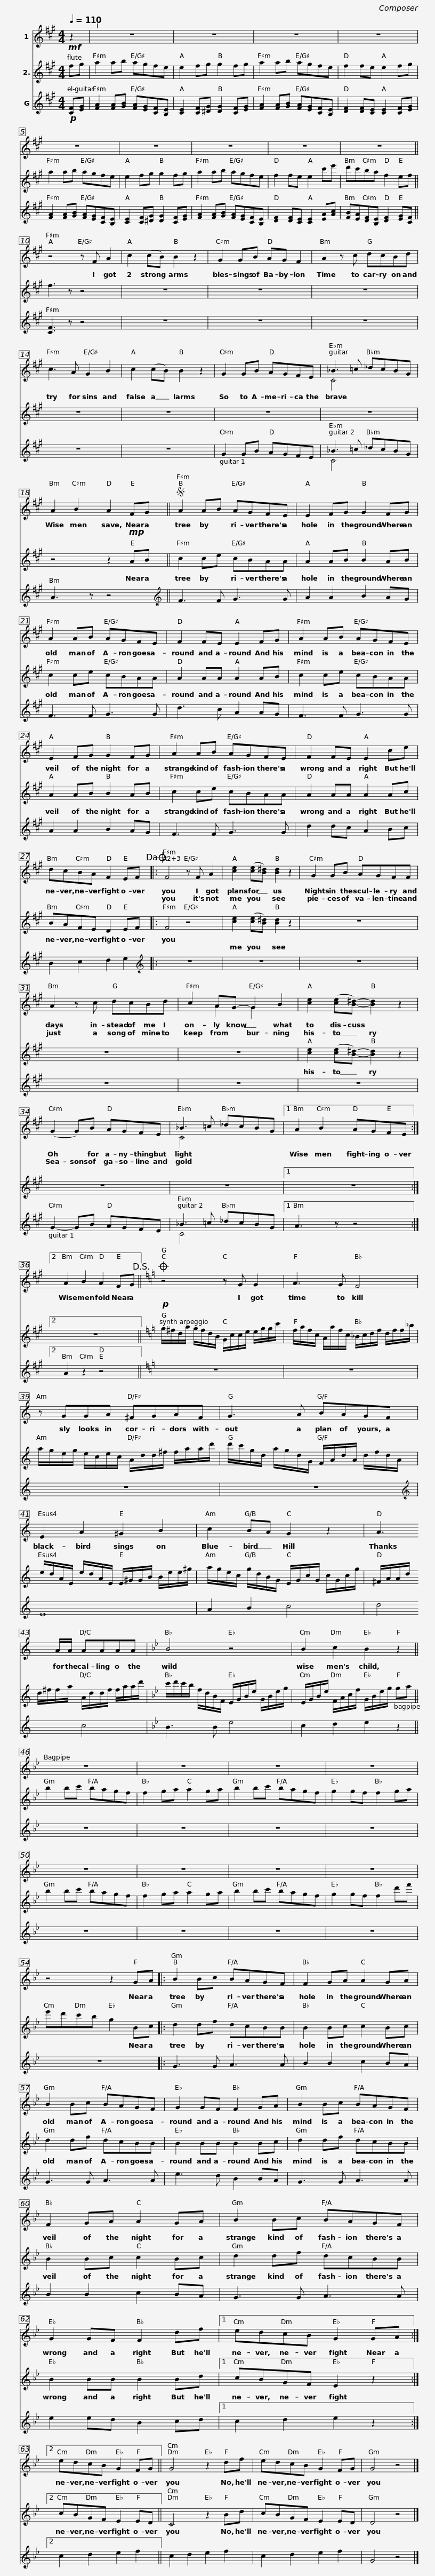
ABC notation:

X:1
%%score ( 1 2 ) 3 ( 4 5 )
L:1/8
Q:1/4=110
M:4/4
I:linebreak $
K:A
V:1 treble
V:2 treble
V:3 treble
V:4 treble
V:5 treble
V:1
 z2 | z8 | z8 | z8 | z8 | %5
 z8 |$ z8 | z8 | z8 | z8 || %10
 z4 z F A2 | c2 (cB) B2 z2 |$ G2 GB AG F2 | A2 z c dcBd | c3 A G2 B2 | %15
 c2 (cB) B2 z2 |$ G2 GB AGFE | _B3 =c _dcBG | A2 B2 A2 FG ||S A2 AB AGFE |$ %20
 E2 FG G2 FG | A2 AB AGFE | F2 FE E2 FG |$ A2 AB AGFE | E2 FG G2 FG | %25
 A2 AB AGFE |$ F2 FE E2 ce | dcBA F2 EF!dacoda! |: F4 z F A2 | [ce]2 ([ce][B^d]) [Bd]2 z2 |$ %30
 G2 GB AGFF | A2 z c dcBd | c2 AG- G2 B2 | [ce]2 ([ce][B^d]-) [Bd]2 z2 |$ (G2 G)B AGFE | %35
 _B3 =c _dcBG |1 A2 B2 AGFE :|2 A2 B2 A2 FG!D.S.! ||$[K:C]O z4 z G G2 | A3 G F4 | %40
 z GGA ^FGAF |$ G3 A BAGF | E2 A2 ^G2 B2 | c2 BA G2 z2 |$ A3 A/A/ AAAA | %45
[K:Bb] B4 z4 | B2 c2 B2 z2 ||$ z8 | z8 | z8 | %50
 z8 | z8 | z8 |$ z8 | z8 | %55
 z4 z2 GA |: B2 Bc BAGF |$ F2 GA A2 GA | B2 Bc BAGF | G2 GF F2 GA | %60
 B2 Bc BAGF |$ F2 GA A2 GA | B2 Bc BAGF | G2 GF F2 df |1$ edcB G2 GA :|2 %65
 edcB G2 FG || G4 z2 df | edcB G2 FG |$ G4 z4 |] %69
V:2
 x2 | x8 | x8 | x8 | x8 | %5
 x8 |$ x8 | x8 | x8 | x8 || %10
 x8 | x8 |$ x8 | x8 | x8 | %15
 x8 |$ x8 | C4 x4 | x8 || x8 |$ %20
 x8 | x8 | x8 |$ x8 | x8 | %25
 x8 |$ x8 | x8 |: x8 | x8 |$ %30
 x8 | x8 | x2 A2 G2 x2 | x8 |$ x8 | %35
 C4 x4 |1 x8 :|2 x8 ||$[K:C] x8 | x8 | %40
 x8 |$ x8 | x8 | x8 |$ x8 | %45
[K:Bb] x8 | x8 ||$ x8 | x8 | x8 | %50
 x8 | x8 | x8 |$ x8 | x8 | %55
 x8 |: x8 |$ x8 | x8 | x8 | %60
 x8 |$ x8 | x8 | x8 |1$ x8 :|2 %65
 x8 || x8 | x8 |$ x8 |] %69
V:3
!mf! fg | a2 ab agfe | e2 fg g2 fg | a2 ab agfe | f2 fe e2 fg | %5
 a2 ab agfe |$ e2 fg g2 fg | a2 ab agfe | f2 fe e2 c'e' | d'c'ba f2 ef || %10
 f3 z z4 | z8 |$ z8 | z8 | z8 | %15
 z8 |$ z8 | z8 | z4 z2!mp! AB || c2 ce cBAA |$ %20
 A2 AB B2 AB | c2 ce cBAA | A2 AA A2 AB |$ c2 ce cBAA | A2 AB B2 AB | %25
 c2 ce cBAA |$ A2 AA A2 Ac | BAFE D2 EF |: F4 z4 | [ce]2 ([ce][B^d]) [Bd]2 z2 |$ %30
 z8 | z8 | z8 | [ce]2 ([ce][B^d]-) [Bd]2 z2 |$ z8 | %35
 z8 |1 z8 :|2 z8 ||$[K:C]!p! g/^f/d/a/ g/f/d/B/ G/c/c/e/ e/g/g/c'/ | f/a/f/c/ A/a/f/c/ _B/c/d/f/ d/f/f/_b/ | %40
 a/g/e/g/ e/c/e/c/ A/d/d/^f/ f/a/a/d'/ |$ d'/c'/g/d/ a/g/d/G/ F/A/d/A/ d/f/d/A/ | e/d/A/E/ e/d/A/E/ E/^G/G/B/ B/e/e/^g/ | a/g/e/c/ g/d/B/G/ E/G/c/G/ c/G/c/g/ |$ ^F/A/A/d/ d/^f/f/a/ A/d/d/f/ f/a/a/d'/ | %45
[K:Bb] c'/d'/c'/b/ f/d/B/F/ E/G/B/e/ G/B/e/g/ | E/G/B/e/ F/A/c/f/ G/B/e/g/ ga ||$ b2 bc' bagf | f2 ga a2 ga | b2 bc' bagf | %50
 g2 gf f2 ga | b2 bc' bagf | f2 ga a2 ga |$ b2 bc' bagf | g2 gf f2 d'f' | %55
 e'd'c'b g2 Bc |: d2 df dcBB |$ B2 Bc c2 Bc | d2 df dcBB | B2 BB B2 Bc | %60
 d2 df dcBB |$ B2 Bc c2 Bc | d2 df dcBB | B2 BB B2 Bd |1$ cBGF E2 z2 :|2 %65
 cBGF E2 ED || C4 z2 Bd | cBGF E2 ED |$ D4 z4 |] %69
V:4
!p! [CF][EG] | [FA]2 [FA][GB] [FA][EG][CF][B,E] | [CE]2 [CF][^DG] [DG]2 [CF][EG] | [FA]2 [FA][GB] [FA][EG][CF][B,E] | [DF]2 [DF][CE] [CE]2 [CF][EG] | %5
 [FA]2 [FA][GB] [FA][EG][CF][B,E] |$ [CE]2 [CF][^DG] [DG]2 [CF][EG] | [FA]2 [FA][GB] [FA][EG][CF][B,E] | [DF]2 [DF][CE] [CE]2 [EA][Ac] | [FB][EA][DF][B,E] [DF]2 [EG][CF] || %10
 [CF]3 z z4 | z8 |$ z8 | z8 | z8 | %15
 z8 |$ G2 GB AGFE | _B3 =c _dcBG | A3 z z4 ||[K:treble-15] F3 F G3 G |$ %20
 A2 A2 B2 AG | F3 F G3 G | d3 c A2 AG |$ F3 F G3 G | A2 A2 B2 AG | %25
 F3 F G3 G |$ d2 dc A2 Bc | B2 c2 d2 e2 |:[K:treble] z8 | z8 |$ %30
 z8 | z8 | z8 | z8 |$ G2- GB AGFE | %35
 _B3 =c _dcBG |1 A3 z z4 :|2 A2 z2 z4 ||$[K:C] z8 | z8 | %40
 z8 |$ z8 |[K:treble-15] E8 | A2 B2 c4 |$ d4 c4 | %45
[K:Bb] B3 B e4 | c2 d2 e2 z2 ||$ z8 | z8 | z8 | %50
 z8 | z8 | z8 |$ z8 | z8 | %55
 z8 |: G3 G A3 A |$ B2 B2 c2 BA | G3 G A3 A | e3 d B2 BA | %60
 G3 G A3 A |$ B2 B2 c2 BA | G3 G A3 A | e2 ed B2 cd |1$ c2 d2 e2 z2 :|2 %65
 c2 d2 e2 f2 || c2 d2 e2 f2 | c2 d2 e2 f2 |$ G4 z4 |] %69
V:5
 x2 | x8 | x8 | x8 | x8 | %5
 x8 |$ x8 | x8 | x8 | x8 || %10
 x8 | x8 |$ x8 | x8 | x8 | %15
 x8 |$ x8 | C4 x4 | x8 ||[K:treble-15] x8 |$ %20
 x8 | x8 | x8 |$ x8 | x8 | %25
 x8 |$ x8 | x8 |:[K:treble] x8 | x8 |$ %30
 x8 | x8 | x8 | x8 |$ x8 | %35
 C4 x4 |1 x8 :|2 x8 ||$[K:C] x8 | x8 | %40
 x8 |$ x8 |[K:treble-15] x8 | x8 |$ x8 | %45
[K:Bb] x8 | x8 ||$ x8 | x8 | x8 | %50
 x8 | x8 | x8 |$ x8 | x8 | %55
 x8 |: x8 |$ x8 | x8 | x8 | %60
 x8 |$ x8 | x8 | x8 |1$ x8 :|2 %65
 x8 || x8 | x8 |$ x8 |] %69
